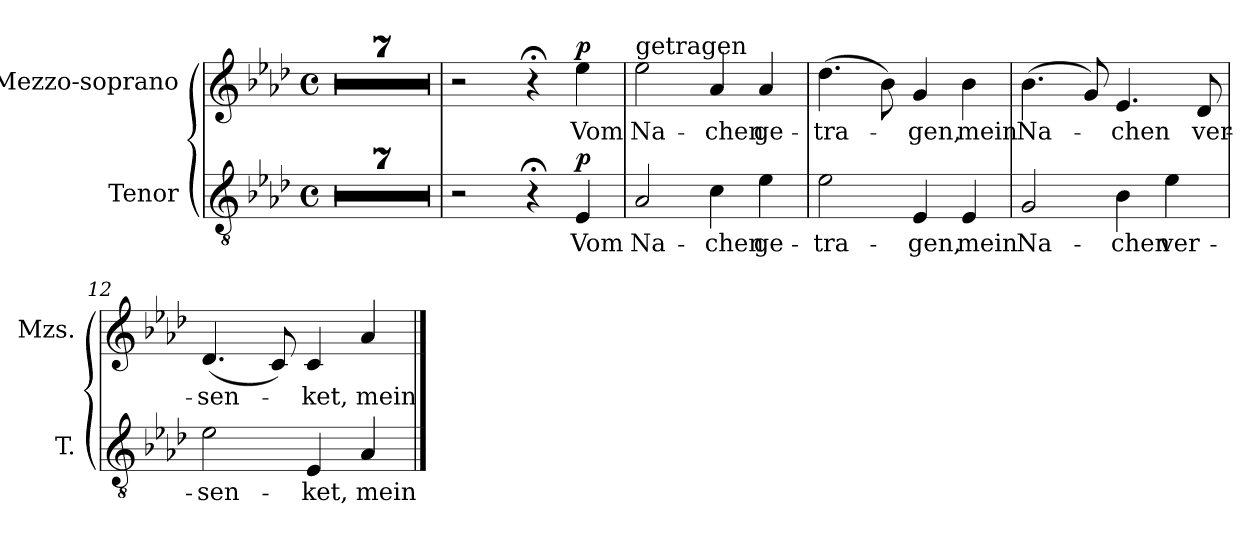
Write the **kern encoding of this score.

**kern	**text	**dynam	**kern	**text	**dynam
*part2	*part2	*part2	*part1	*part1	*part1
*staff2	*staff2	*staff2	*staff1	*staff1	*staff1
*I"Tenor	*	*	*I"Mezzo-soprano	*	*
*I'T.	*	*	*I'Mzs.	*	*
*clefGv2	*	*	*clefG2	*	*
*k[b-e-a-d-]	*	*	*k[b-e-a-d-]	*	*
*M4/4	*	*	*M4/4	*	*
*met(c)	*	*	*met(c)	*	*
=1	=1	=1	=1	=1	=1
1r	.	.	1r	.	.
=2	=2	=2	=2	=2	=2
1r	.	.	1r	.	.
=3	=3	=3	=3	=3	=3
1r	.	.	1r	.	.
=4	=4	=4	=4	=4	=4
1r	.	.	1r	.	.
=5	=5	=5	=5	=5	=5
1r	.	.	1r	.	.
=6	=6	=6	=6	=6	=6
1r	.	.	1r	.	.
=7	=7	=7	=7	=7	=7
1r	.	.	1r	.	.
=8	=8	=8	=8	=8	=8
2r	.	.	2r	.	.
4r;<	.	.	4r;<	.	.
!	!	!LO:DY:a	!	!	!LO:DY:a
4E-/	Vom	p	4ee-\	Vom	p
=9	=9	=9	=9	=9	=9
!	!	!	!LO:TX:a:t=getragen	!	!
2A-/	Na-	.	2ee-\	Na-	.
4c\	-chen	.	4a-/	-chen	.
4e-\	ge-	.	4a-/	ge-	.
!!LO:LB:g=z
=10	=10	=10	=10	=10	=10
2e-\	-tra-	.	(>4.dd-\	-tra-	.
.	.	.	8b-\)	.	.
4E-/	-gen,	.	4g/	-gen,	.
4E-/	mein	.	4b-\	mein	.
=11	=11	=11	=11	=11	=11
2G/	Na-	.	(>4.b-\	Na-	.
.	.	.	8g/)	.	.
4B-\	-chen	.	4.e-/	-chen	.
4e-\	ver-	.	.	.	.
.	.	.	8d-/	ver-	.
=12	=12	=12	=12	=12	=12
2e-\	-sen-	.	(<4.d-/	-sen-	.
.	.	.	8c/)	.	.
4E-/	-ket,	.	4c/	-ket,	.
4A-/	mein	.	4a-/	mein	.
==	==	==	==	==	==
*-	*-	*-	*-	*-	*-
